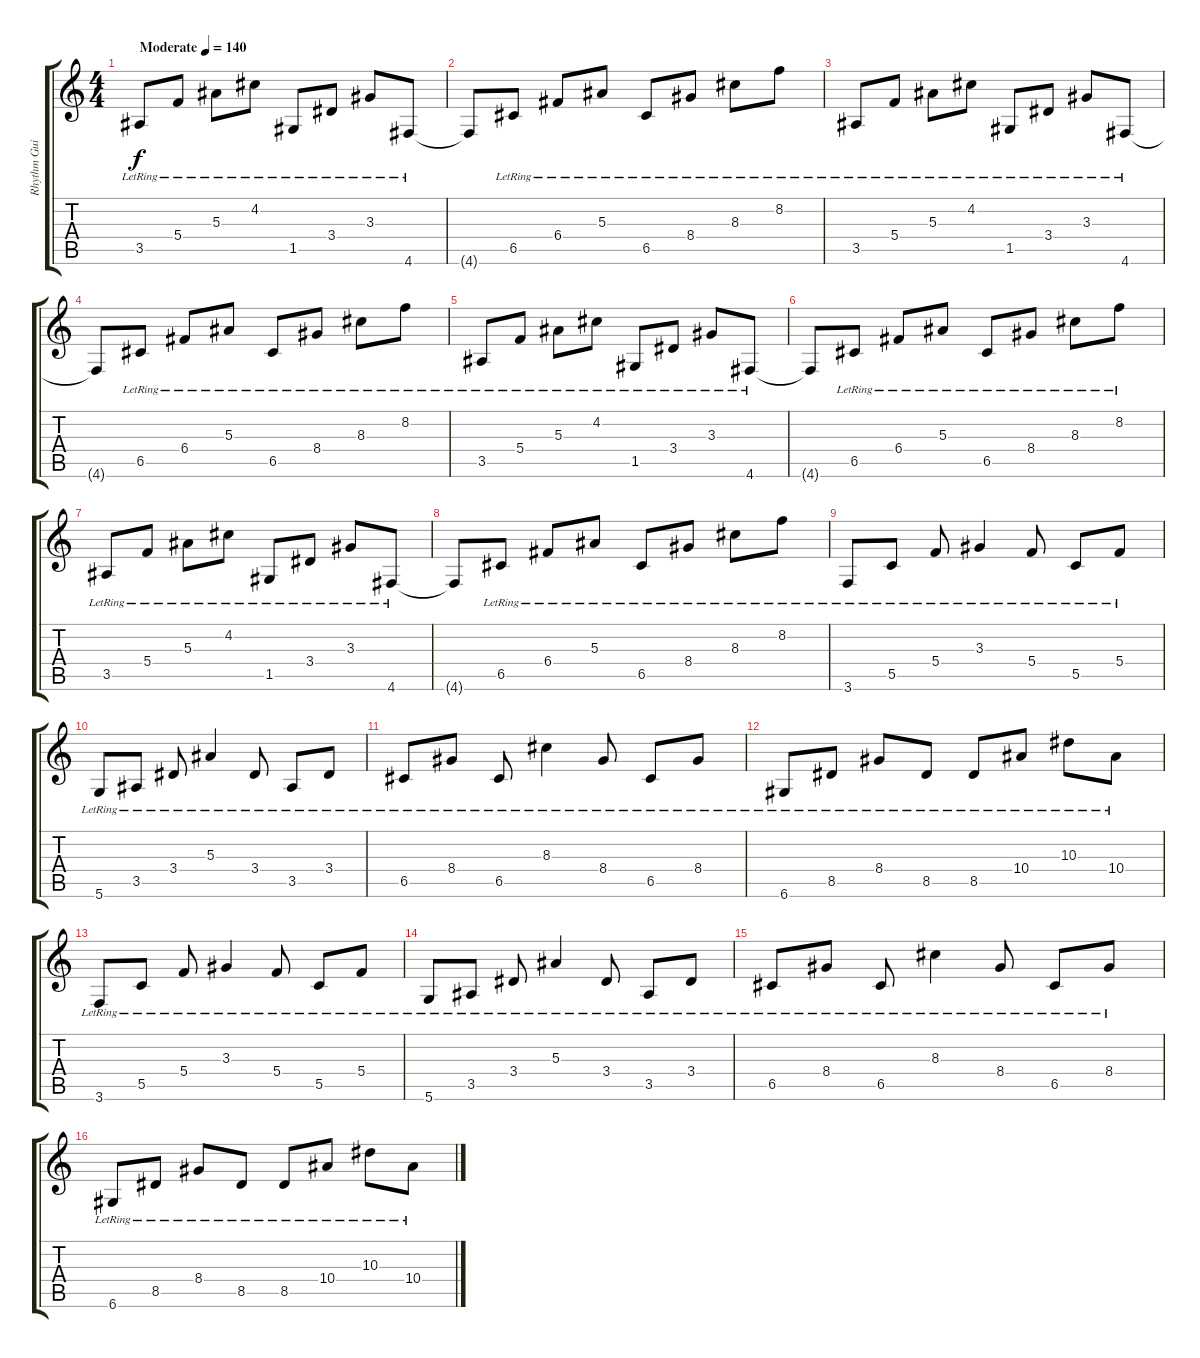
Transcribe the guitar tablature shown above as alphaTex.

\track ("Rhythm Guitar" "Rhythm Gui") {instrument acousticguitarsteel}
\staff {score tabs}
\tuning (D4 A3 F3 C3 G2 D2) {hide}
\ts (4 4)
\tempo (140 "Moderate")
\clef g2
\ks c
3.5{lr}.8{dy f instrument acousticguitarsteel} 5.4{lr}.8 5.3{lr}.8 4.2{lr}.8 1.5{lr}.8 3.4{lr}.8 3.3{lr}.8 4.6{lr}.8 |
4.6{t}.8 6.5{lr}.8 6.4{lr}.8 5.3{lr}.8 6.5{lr}.8 8.4{lr}.8 8.3{lr}.8 8.2{lr}.8 |
3.5{lr}.8 5.4{lr}.8 5.3{lr}.8 4.2{lr}.8 1.5{lr}.8 3.4{lr}.8 3.3{lr}.8 4.6{lr}.8 |
4.6{t}.8 6.5{lr}.8 6.4{lr}.8 5.3{lr}.8 6.5{lr}.8 8.4{lr}.8 8.3{lr}.8 8.2{lr}.8 |
3.5{lr}.8 5.4{lr}.8 5.3{lr}.8 4.2{lr}.8 1.5{lr}.8 3.4{lr}.8 3.3{lr}.8 4.6{lr}.8 |
4.6{t}.8 6.5{lr}.8 6.4{lr}.8 5.3{lr}.8 6.5{lr}.8 8.4{lr}.8 8.3{lr}.8 8.2{lr}.8 |
3.5{lr}.8 5.4{lr}.8 5.3{lr}.8 4.2{lr}.8 1.5{lr}.8 3.4{lr}.8 3.3{lr}.8 4.6{lr}.8 |
4.6{t}.8 6.5{lr}.8 6.4{lr}.8 5.3{lr}.8 6.5{lr}.8 8.4{lr}.8 8.3{lr}.8 8.2{lr}.8 |
3.6{lr}.8 5.5{lr}.8 5.4{lr}.8 3.3{lr}.4 5.4{lr}.8 5.5{lr}.8 5.4{lr}.8 |
5.6{lr}.8 3.5{lr}.8 3.4{lr}.8 5.3{lr}.4 3.4{lr}.8 3.5{lr}.8 3.4{lr}.8 |
6.5{lr}.8 8.4{lr}.8 6.5{lr}.8 8.3{lr}.4 8.4{lr}.8 6.5{lr}.8 8.4{lr}.8 |
6.6{lr}.8 8.5{lr}.8 8.4{lr}.8 8.5{lr}.8 8.5{lr}.8 10.4{lr}.8 10.3{lr}.8 10.4{lr}.8 |
3.6{lr}.8 5.5{lr}.8 5.4{lr}.8 3.3{lr}.4 5.4{lr}.8 5.5{lr}.8 5.4{lr}.8 |
5.6{lr}.8 3.5{lr}.8 3.4{lr}.8 5.3{lr}.4 3.4{lr}.8 3.5{lr}.8 3.4{lr}.8 |
6.5{lr}.8 8.4{lr}.8 6.5{lr}.8 8.3{lr}.4 8.4{lr}.8 6.5{lr}.8 8.4{lr}.8 |
6.6{lr}.8 8.5{lr}.8 8.4{lr}.8 8.5{lr}.8 8.5{lr}.8 10.4{lr}.8 10.3{lr}.8 10.4{lr}.8
